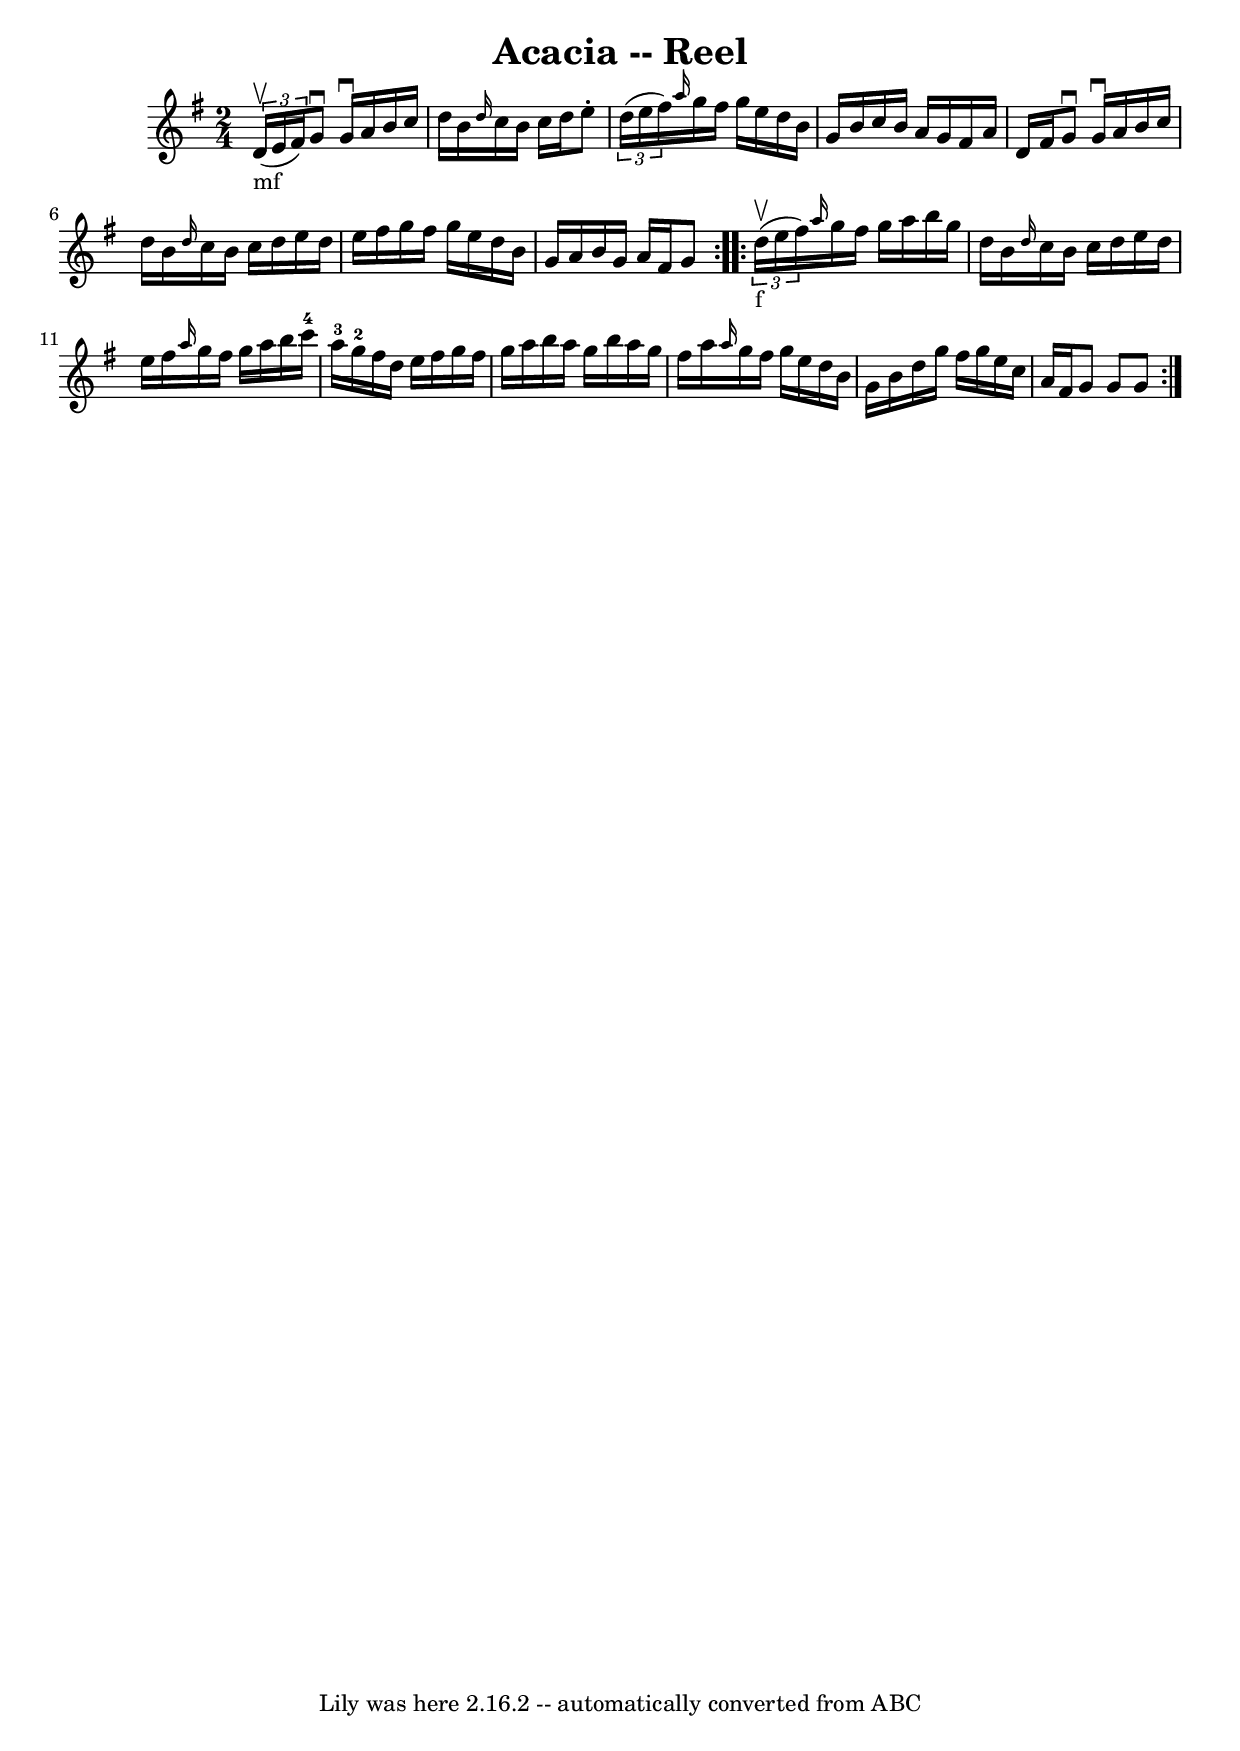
\version "2.16.2"
\include "Mammoth.ily"
\header {
  %% book = "Ryan's Mammoth Collection"
  crossRefNumber = "1"
  footnotes = "\\\\309"
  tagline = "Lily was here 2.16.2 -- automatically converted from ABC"
  title = "Acacia -- Reel"

}
voicedefault =  {



  \repeat volta 2 {

    \time 2/4 
    \key g \major     \times 2/3 { d'16_"mf"^\upbow(e'16 fis'16  
				   -) 
				 } |
    g'8^\downbow g'16^\downbow a'16 b'16 c''16    
    d''16 b'16    |
    \grace { d''16  
	   } c''16 b'16 c''16    
    d''16 e''8 -.   \times 2/3 { d''16 (e''16 fis''16) 
			       }   |
    
    \grace { a''16  
	   } g''16 fis''16 g''16 e''16 d''16 b'16    
    g'16 b'16    |
    c''16 b'16 a'16 g'16 fis'16 a'16    
    d'16 fis'16    |
    g'8^\downbow g'16^\downbow a'16 b'16    
    c''16 d''16 b'16    |
    \grace { d''16  
	   } c''16 b'16    
    c''16 d''16 e''16 d''16 e''16 fis''16    |
    g''16    
    fis''16 g''16 e''16 d''16 b'16 g'16 a'16    |
    b'16   
    g'16 a'16 fis'16 g'8    
  }     
  \repeat volta 2 {
    \times 2/3 {   
      d''16_"f"^\upbow(e''16 fis''16) 
    } |
    \grace { a''16  
	   }   
    g''16 fis''16 g''16 a''16 b''16 g''16 d''16 b'16    
    |
    \grace { d''16  
	   } c''16 b'16 c''16 d''16 e''16    
    d''16 e''16 fis''16    |
    \grace { a''16  
	   } g''16 fis''16   
    g''16 a''16 b''16 c'''16-4 a''16-3 g''16-2   |
    
    fis''16 d''16 e''16 fis''16 g''16 fis''16 g''16 a''16    
    |
    b''16 a''16 g''16 b''16 a''16 g''16 fis''16    
    a''16    |
    \grace { a''16  
	   } g''16 fis''16 g''16 e''16    
    d''16 b'16 g'16 b'16    |
    d''16 g''16 fis''16 g''16  
    e''16 c''16 a'16 fis'16    |
    g'8 g'8 g'8    
  }   

}

\score{
  <<

    \context Staff="default"
    {
      \voicedefault 
      
    }

  >>
  \layout {
    
  }
  \midi {
  }

}
